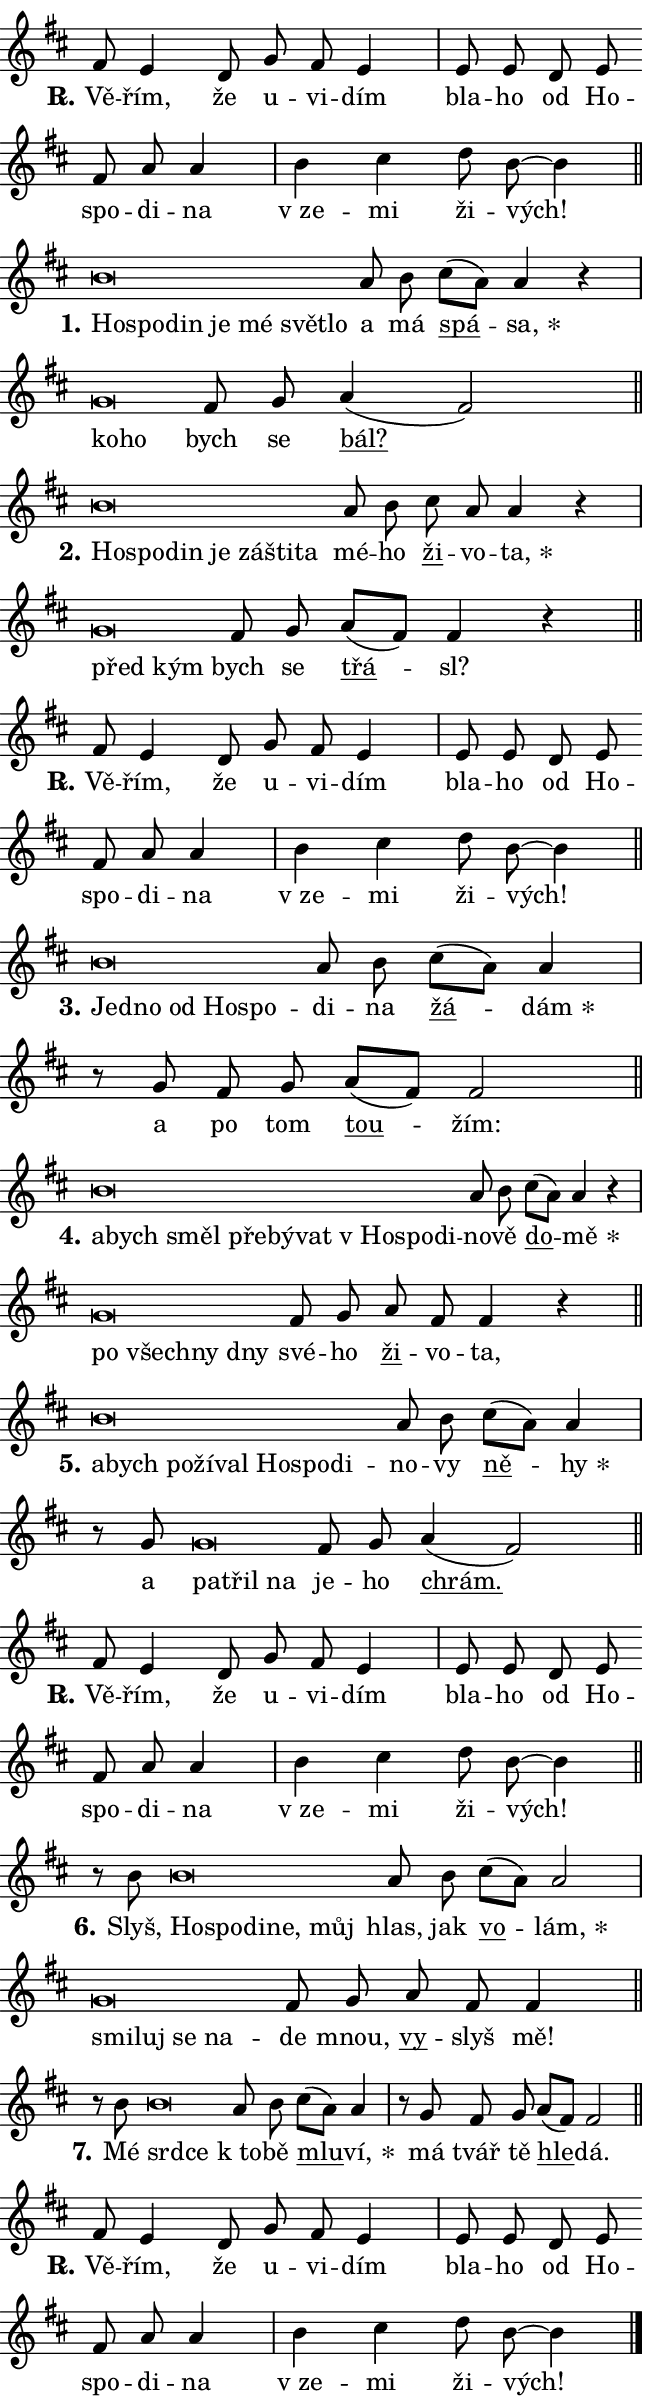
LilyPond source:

\version "2.24.0"
\header { tagline = "" }
\paper {
  indent = 0\cm
  top-margin = 0\cm
  right-margin = 0.13\cm % to fit lyric hyphens
  bottom-margin = 0\cm
  left-margin = 0\cm
  paper-width = 11\cm
  page-breaking = #ly:one-page-breaking
  system-system-spacing.basic-distance = #11
  score-system-spacing.basic-distance = #11
  ragged-last = ##f
}


%% Author: Thomas Morley
%% https://lists.gnu.org/archive/html/lilypond-user/2020-05/msg00002.html
#(define (line-position grob)
"Returns position of @var[grob} in current system:
   @code{'start}, if at first time-step
   @code{'end}, if at last time-step
   @code{'middle} otherwise
"
  (let* ((col (ly:item-get-column grob))
         (ln (ly:grob-object col 'left-neighbor))
         (rn (ly:grob-object col 'right-neighbor))
         (col-to-check-left (if (ly:grob? ln) ln col))
         (col-to-check-right (if (ly:grob? rn) rn col))
         (break-dir-left
           (and
             (ly:grob-property col-to-check-left 'non-musical #f)
             (ly:item-break-dir col-to-check-left)))
         (break-dir-right
           (and
             (ly:grob-property col-to-check-right 'non-musical #f)
             (ly:item-break-dir col-to-check-right))))
        (cond ((eqv? 1 break-dir-left) 'start)
              ((eqv? -1 break-dir-right) 'end)
              (else 'middle))))

#(define (tranparent-at-line-position vctor)
  (lambda (grob)
  "Relying on @code{line-position} select the relevant enry from @var{vctor}.
Used to determine transparency,"
    (case (line-position grob)
      ((end) (not (vector-ref vctor 0)))
      ((middle) (not (vector-ref vctor 1)))
      ((start) (not (vector-ref vctor 2))))))

noteHeadBreakVisibility =
#(define-music-function (break-visibility)(vector?)
"Makes @code{NoteHead}s transparent relying on @var{break-visibility}"
#{
  \override NoteHead.transparent =
    #(tranparent-at-line-position break-visibility)
#})

#(define delete-ledgers-for-transparent-note-heads
  (lambda (grob)
    "Reads whether a @code{NoteHead} is transparent.
If so this @code{NoteHead} is removed from @code{'note-heads} from
@var{grob}, which is supposed to be @code{LedgerLineSpanner}.
As a result ledgers are not printed for this @code{NoteHead}"
    (let* ((nhds-array (ly:grob-object grob 'note-heads))
           (nhds-list
             (if (ly:grob-array? nhds-array)
                 (ly:grob-array->list nhds-array)
                 '()))
           ;; Relies on the transparent-property being done before
           ;; Staff.LedgerLineSpanner.after-line-breaking is executed.
           ;; This is fragile ...
           (to-keep
             (remove
               (lambda (nhd)
                 (ly:grob-property nhd 'transparent #f))
               nhds-list)))
      ;; TODO find a better method to iterate over grob-arrays, similiar
      ;; to filter/remove etc for lists
      ;; For now rebuilt from scratch
      (set! (ly:grob-object grob 'note-heads)  '())
      (for-each
        (lambda (nhd)
          (ly:pointer-group-interface::add-grob grob 'note-heads nhd))
        to-keep))))

squashNotes = {
  \override NoteHead.X-extent = #'(-0.2 . 0.2)
  \override NoteHead.Y-extent = #'(-0.75 . 0)
  \override NoteHead.stencil =
    #(lambda (grob)
       (let ((pos (ly:grob-property grob 'staff-position)))
         (begin
           (if (< pos -7) (display "ERROR: Lower brevis then expected\n") (display ""))
           (if (<= pos -6) ly:text-interface::print ly:note-head::print))))
}
unSquashNotes = {
  \revert NoteHead.X-extent
  \revert NoteHead.Y-extent
  \revert NoteHead.stencil
}

hideNotes = \noteHeadBreakVisibility #begin-of-line-visible
unHideNotes = \noteHeadBreakVisibility #all-visible

% work-around for resetting accidentals
% https://lilypond.org/doc/v2.23/Documentation/notation/displaying-rhythms#unmetered-music
cadenzaMeasure = {
  \cadenzaOff
  \partial 1024 s1024
  \cadenzaOn
}

#(define-markup-command (accent layout props text) (markup?)
  "Underline accented syllable"
  (interpret-markup layout props
    #{\markup \override #'(offset . 4.3) \underline { #text }#}))

responsum = \markup \concat {
  "R" \hspace #-1.05 \path #0.1 #'((moveto 0 0.07) (lineto 0.9 0.8)) \hspace #0.05 "."
}

spaceSize = #0.6828661417322834 % exact space size for TeX Gyre Schola

\layout {
  \context {
    \Staff
    \remove "Time_signature_engraver"
    \override LedgerLineSpanner.after-line-breaking = #delete-ledgers-for-transparent-note-heads
  }
  \context {
    \Lyrics {
      \override LyricSpace.minimum-distance = \spaceSize
      \override LyricText.font-name = #"TeX Gyre Schola"
      \override LyricText.font-size = 1
      \override StanzaNumber.font-name = #"TeX Gyre Schola Bold"
      \override StanzaNumber.font-size = 1
    }
  }
  \context {
    \Score 
    \override NoteHead.text =
      #(lambda (grob) 
        (let ((pos (ly:grob-property grob 'staff-position)))
          #{\markup {
            \combine
              \halign #-0.55 \raise #(if (= pos -6) 0 0.5) \override #'(thickness . 2) \draw-line #'(3.2 . 0)
              \musicglyph "noteheads.sM1"
          }#}))
  }
}

% magnetic-lyrics.ily
%
%   written by
%     Jean Abou Samra <jean@abou-samra.fr>
%     Werner Lemberg <wl@gnu.org>
%
%   adapted by
%     Jiri Hon <jiri.hon@gmail.com>
%
% Version 2022-Apr-15

% https://www.mail-archive.com/lilypond-user@gnu.org/msg149350.html

#(define (Left_hyphen_pointer_engraver context)
   "Collect syllable-hyphen-syllable occurrences in lyrics and store
them in properties.  This engraver only looks to the left.  For
example, if the lyrics input is @code{foo -- bar}, it does the
following.

@itemize @bullet
@item
Set the @code{text} property of the @code{LyricHyphen} grob between
@q{foo} and @q{bar} to @code{foo}.

@item
Set the @code{left-hyphen} property of the @code{LyricText} grob with
text @q{foo} to the @code{LyricHyphen} grob between @q{foo} and
@q{bar}.
@end itemize

Use this auxiliary engraver in combination with the
@code{lyric-@/text::@/apply-@/magnetic-@/offset!} hook."
   (let ((hyphen #f)
         (text #f))
     (make-engraver
      (acknowledgers
       ((lyric-syllable-interface engraver grob source-engraver)
        (set! text grob)))
      (end-acknowledgers
       ((lyric-hyphen-interface engraver grob source-engraver)
        ;(when (not (grob::has-interface grob 'lyric-space-interface))
          (set! hyphen grob)));)
      ((stop-translation-timestep engraver)
       (when (and text hyphen)
         (ly:grob-set-object! text 'left-hyphen hyphen))
       (set! text #f)
       (set! hyphen #f)))))

#(define (lyric-text::apply-magnetic-offset! grob)
   "If the space between two syllables is less than the value in
property @code{LyricText@/.details@/.squash-threshold}, move the right
syllable to the left so that it gets concatenated with the left
syllable.

Use this function as a hook for
@code{LyricText@/.after-@/line-@/breaking} if the
@code{Left_@/hyphen_@/pointer_@/engraver} is active."
   (let ((hyphen (ly:grob-object grob 'left-hyphen #f)))
     (when hyphen
       (let ((left-text (ly:spanner-bound hyphen LEFT)))
         (when (grob::has-interface left-text 'lyric-syllable-interface)
           (let* ((common (ly:grob-common-refpoint grob left-text X))
                  (this-x-ext (ly:grob-extent grob common X))
                  (left-x-ext
                   (begin
                     ;; Trigger magnetism for left-text.
                     (ly:grob-property left-text 'after-line-breaking)
                     (ly:grob-extent left-text common X)))
                  ;; `delta` is the gap width between two syllables.
                  (delta (- (interval-start this-x-ext)
                            (interval-end left-x-ext)))
                  (details (ly:grob-property grob 'details))
                  (threshold (assoc-get 'squash-threshold details 0.2)))
             (when (< delta threshold)
               (let* (;; We have to manipulate the input text so that
                      ;; ligatures crossing syllable boundaries are not
                      ;; disabled.  For languages based on the Latin
                      ;; script this is essentially a beautification.
                      ;; However, for non-Western scripts it can be a
                      ;; necessity.
                      (lt (ly:grob-property left-text 'text))
                      (rt (ly:grob-property grob 'text))
                      (is-space (grob::has-interface hyphen 'lyric-space-interface))
                      (space (if is-space " " ""))
                      (extra-delta (if is-space spaceSize 0))
                      ;; Append new syllable.
                      (ltrt-space (if (and (string? lt) (string? rt))
                                (string-append lt space rt)
                                (make-concat-markup (list lt space rt))))
                      ;; Right-align `ltrt` to the right side.
                      (ltrt-space-markup (grob-interpret-markup
                               grob
                               (make-translate-markup
                                (cons (interval-length this-x-ext) 0)
                                (make-right-align-markup ltrt-space)))))
                 (begin
                   ;; Don't print `left-text`.
                   (ly:grob-set-property! left-text 'stencil #f)
                   ;; Set text and stencil (which holds all collected
                   ;; syllables so far) and shift it to the left.
                   (ly:grob-set-property! grob 'text ltrt-space)
                   (ly:grob-set-property! grob 'stencil ltrt-space-markup)
                   (ly:grob-translate-axis! grob (- (- delta extra-delta)) X))))))))))


#(define (lyric-hyphen::displace-bounds-first grob)
   ;; Make very sure this callback isn't triggered too early.
   (let ((left (ly:spanner-bound grob LEFT))
         (right (ly:spanner-bound grob RIGHT)))
     (ly:grob-property left 'after-line-breaking)
     (ly:grob-property right 'after-line-breaking)
     (ly:lyric-hyphen::print grob)))

squashThreshold = #0.4

\layout {
  \context {
    \Lyrics
    \consists #Left_hyphen_pointer_engraver
    \override LyricText.after-line-breaking =
      #lyric-text::apply-magnetic-offset!
    \override LyricHyphen.stencil = #lyric-hyphen::displace-bounds-first
    \override LyricText.details.squash-threshold = \squashThreshold
    \override LyricHyphen.minimum-distance = 0
    \override LyricHyphen.minimum-length = \squashThreshold
  }
}

squashText = \override LyricText.details.squash-threshold = 9999
unSquashText = \override LyricText.details.squash-threshold = \squashThreshold

leftText = \override LyricText.self-alignment-X = #LEFT
unLeftText = \revert LyricText.self-alignment-X

starOffset = #(lambda (grob) 
                (let ((x_offset (ly:self-alignment-interface::aligned-on-x-parent grob)))
                  (if (= x_offset 0) 0 (+ x_offset 1.2))))

star = #(define-music-function (syllable)(string?)
"Append star separator at the end of a syllable"
#{
  \once \override LyricText.X-offset = #starOffset
  \lyricmode { \markup {
    #syllable
    \override #'((font-name . "TeX Gyre Schola Bold")) \hspace #0.2 \lower #0.65 \larger "*"
  } }
#})

starAccent = #(define-music-function (syllable)(string?)
"Append star separator at the end of a syllable and make accent"
#{
  \once \override LyricText.X-offset = #starOffset
  \lyricmode { \markup {
    \accent #syllable
    \override #'((font-name . "TeX Gyre Schola Bold")) \hspace #0.2 \lower #0.65 \larger "*"
  } }
#})

breath = #(define-music-function (syllable)(string?)
"Append breathing indicator at the end of a syllable"
#{
  \lyricmode { \markup { #syllable "+" } }
#})

optionalBreath = #(define-music-function (syllable)(string?)
"Append optional breathing indicator at the end of a syllable"
#{
  \lyricmode { \markup { #syllable "(+)" } }
#})


\score {
    <<
        \new Voice = "melody" { \cadenzaOn \key d \major \relative { fis'8 e4 d8 g fis e4 \cadenzaMeasure \bar "|" e8 e d e \bar "" fis a a4 \cadenzaMeasure \bar "|" b cis d8 b~ b4 \cadenzaMeasure \bar "||" \break } }
        \new Lyrics \lyricsto "melody" { \lyricmode { \set stanza = \responsum
Vě -- řím, že u -- vi -- dím bla -- ho od Ho -- spo -- di -- na "v ze" -- mi ži -- vých! } }
    >>
    \layout {}
}

\score {
    <<
        \new Voice = "melody" { \cadenzaOn \key d \major \relative { \squashNotes b'\breve*1/16 \hideNotes \breve*1/16 \bar "" \breve*1/16 \bar "" \breve*1/16 \bar "" \breve*1/16 \bar "" \breve*1/16 \breve*1/16 \bar "" \unHideNotes \unSquashNotes a8 b \bar "" cis[( a)] a4 r \cadenzaMeasure \bar "|" \squashNotes g\breve*1/16 \hideNotes \breve*1/16 \bar "" \unHideNotes \unSquashNotes fis8 g \bar "" a4( fis2) \cadenzaMeasure \bar "||" \break } }
        \new Lyrics \lyricsto "melody" { \lyricmode { \set stanza = "1."
\leftText Ho -- \squashText spo -- din je mé svět -- lo \unLeftText \unSquashText a má \markup \accent spá -- \star sa, \leftText ko -- \squashText ho \unLeftText \unSquashText bych se \markup \accent bál? } }
    >>
    \layout {}
}

\score {
    <<
        \new Voice = "melody" { \cadenzaOn \key d \major \relative { \squashNotes b'\breve*1/16 \hideNotes \breve*1/16 \bar "" \breve*1/16 \bar "" \breve*1/16 \bar "" \breve*1/16 \bar "" \breve*1/16 \breve*1/16 \bar "" \unHideNotes \unSquashNotes a8 b \bar "" cis a a4 r \cadenzaMeasure \bar "|" \squashNotes g\breve*1/16 \hideNotes \breve*1/16 \bar "" \unHideNotes \unSquashNotes fis8 g \bar "" a[( fis)] fis4 r \cadenzaMeasure \bar "||" \break } }
        \new Lyrics \lyricsto "melody" { \lyricmode { \set stanza = "2."
\leftText Ho -- \squashText spo -- din je zá -- šti -- ta \unLeftText \unSquashText mé -- ho \markup \accent ži -- vo -- \star ta, \leftText před \squashText kým \unLeftText \unSquashText bych se \markup \accent třá -- sl? } }
    >>
    \layout {}
}

\score {
    <<
        \new Voice = "melody" { \cadenzaOn \key d \major \relative { fis'8 e4 d8 g fis e4 \cadenzaMeasure \bar "|" e8 e d e \bar "" fis a a4 \cadenzaMeasure \bar "|" b cis d8 b~ b4 \cadenzaMeasure \bar "||" \break } }
        \new Lyrics \lyricsto "melody" { \lyricmode { \set stanza = \responsum
Vě -- řím, že u -- vi -- dím bla -- ho od Ho -- spo -- di -- na "v ze" -- mi ži -- vých! } }
    >>
    \layout {}
}

\score {
    <<
        \new Voice = "melody" { \cadenzaOn \key d \major \relative { \squashNotes b'\breve*1/16 \hideNotes \breve*1/16 \bar "" \breve*1/16 \bar "" \breve*1/16 \breve*1/16 \bar "" \unHideNotes \unSquashNotes a8 b \bar "" cis[( a)] a4 \cadenzaMeasure \bar "|" r8 g8 fis8 g \bar "" a[( fis)] fis2 \cadenzaMeasure \bar "||" \break } }
        \new Lyrics \lyricsto "melody" { \lyricmode { \set stanza = "3."
\leftText Jed -- \squashText no od Ho -- spo -- \unLeftText \unSquashText di -- na \markup \accent žá -- \star dám a po tom \markup \accent tou -- žím: } }
    >>
    \layout {}
}

\score {
    <<
        \new Voice = "melody" { \cadenzaOn \key d \major \relative { \squashNotes b'\breve*1/16 \hideNotes \breve*1/16 \bar "" \breve*1/16 \bar "" \breve*1/16 \bar "" \breve*1/16 \bar "" \breve*1/16 \bar "" \breve*1/16 \bar "" \breve*1/16 \breve*1/16 \bar "" \unHideNotes \unSquashNotes a8 b \bar "" cis[( a)] a4 r \cadenzaMeasure \bar "|" \squashNotes g\breve*1/16 \hideNotes \breve*1/16 \bar "" \breve*1/16 \breve*1/16 \bar "" \unHideNotes \unSquashNotes fis8 g \bar "" a8 fis fis4 r \cadenzaMeasure \bar "||" \break } }
        \new Lyrics \lyricsto "melody" { \lyricmode { \set stanza = "4."
\leftText a -- \squashText bych směl pře -- bý -- vat "v Ho" -- spo -- di -- \unLeftText \unSquashText no -- vě \markup \accent do -- \star mě \leftText po \squashText všech -- ny dny \unLeftText \unSquashText své -- ho \markup \accent ži -- vo -- ta, } }
    >>
    \layout {}
}

\score {
    <<
        \new Voice = "melody" { \cadenzaOn \key d \major \relative { \squashNotes b'\breve*1/16 \hideNotes \breve*1/16 \bar "" \breve*1/16 \bar "" \breve*1/16 \bar "" \breve*1/16 \bar "" \breve*1/16 \bar "" \breve*1/16 \breve*1/16 \bar "" \unHideNotes \unSquashNotes a8 b \bar "" cis[( a)] a4 \cadenzaMeasure \bar "|" r8 g \squashNotes g\breve*1/16 \hideNotes \breve*1/16 \breve*1/16 \bar "" \unHideNotes \unSquashNotes fis8 g \bar "" a4( fis2) \cadenzaMeasure \bar "||" \break } }
        \new Lyrics \lyricsto "melody" { \lyricmode { \set stanza = "5."
\leftText a -- \squashText bych po -- ží -- val Ho -- spo -- di -- \unLeftText \unSquashText no -- vy \markup \accent ně -- \star hy a \leftText pa -- \squashText třil na \unLeftText \unSquashText je -- ho \markup \accent chrám. } }
    >>
    \layout {}
}

\score {
    <<
        \new Voice = "melody" { \cadenzaOn \key d \major \relative { fis'8 e4 d8 g fis e4 \cadenzaMeasure \bar "|" e8 e d e \bar "" fis a a4 \cadenzaMeasure \bar "|" b cis d8 b~ b4 \cadenzaMeasure \bar "||" \break } }
        \new Lyrics \lyricsto "melody" { \lyricmode { \set stanza = \responsum
Vě -- řím, že u -- vi -- dím bla -- ho od Ho -- spo -- di -- na "v ze" -- mi ži -- vých! } }
    >>
    \layout {}
}

\score {
    <<
        \new Voice = "melody" { \cadenzaOn \key d \major \relative { r8 b'8 \squashNotes b\breve*1/16 \hideNotes \breve*1/16 \bar "" \breve*1/16 \bar "" \breve*1/16 \breve*1/16 \bar "" \unHideNotes \unSquashNotes a8 b \bar "" cis[( a)] a2 \cadenzaMeasure \bar "|" \squashNotes g\breve*1/16 \hideNotes \breve*1/16 \bar "" \breve*1/16 \breve*1/16 \bar "" \unHideNotes \unSquashNotes fis8 g \bar "" a fis fis4 \cadenzaMeasure \bar "||" \break } }
        \new Lyrics \lyricsto "melody" { \lyricmode { \set stanza = "6."
Slyš, \leftText Ho -- \squashText spo -- di -- ne, můj \unLeftText \unSquashText hlas, jak \markup \accent vo -- \star lám, \leftText smi -- \squashText luj se na -- \unLeftText \unSquashText de mnou, \markup \accent vy -- slyš mě! } }
    >>
    \layout {}
}

\score {
    <<
        \new Voice = "melody" { \cadenzaOn \key d \major \relative { r8 b'8 \squashNotes b\breve*1/16 \hideNotes \breve*1/16 \bar "" \unHideNotes \unSquashNotes a8 b \bar "" cis[( a)] a4 \cadenzaMeasure \bar "|" r8 g fis8 g \bar "" a[( fis)] fis2 \cadenzaMeasure \bar "||" \break } }
        \new Lyrics \lyricsto "melody" { \lyricmode { \set stanza = "7."
Mé \leftText srd -- \squashText ce \unLeftText \unSquashText "k to" -- bě \markup \accent mlu -- \star ví, má tvář tě \markup \accent hle -- dá. } }
    >>
    \layout {}
}

\score {
    <<
        \new Voice = "melody" { \cadenzaOn \key d \major \relative { fis'8 e4 d8 g fis e4 \cadenzaMeasure \bar "|" e8 e d e \bar "" fis a a4 \cadenzaMeasure \bar "|" b cis d8 b~ b4 \cadenzaMeasure \bar "||" \break } \bar "|." }
        \new Lyrics \lyricsto "melody" { \lyricmode { \set stanza = \responsum
Vě -- řím, že u -- vi -- dím bla -- ho od Ho -- spo -- di -- na "v ze" -- mi ži -- vých! } }
    >>
    \layout {}
}
